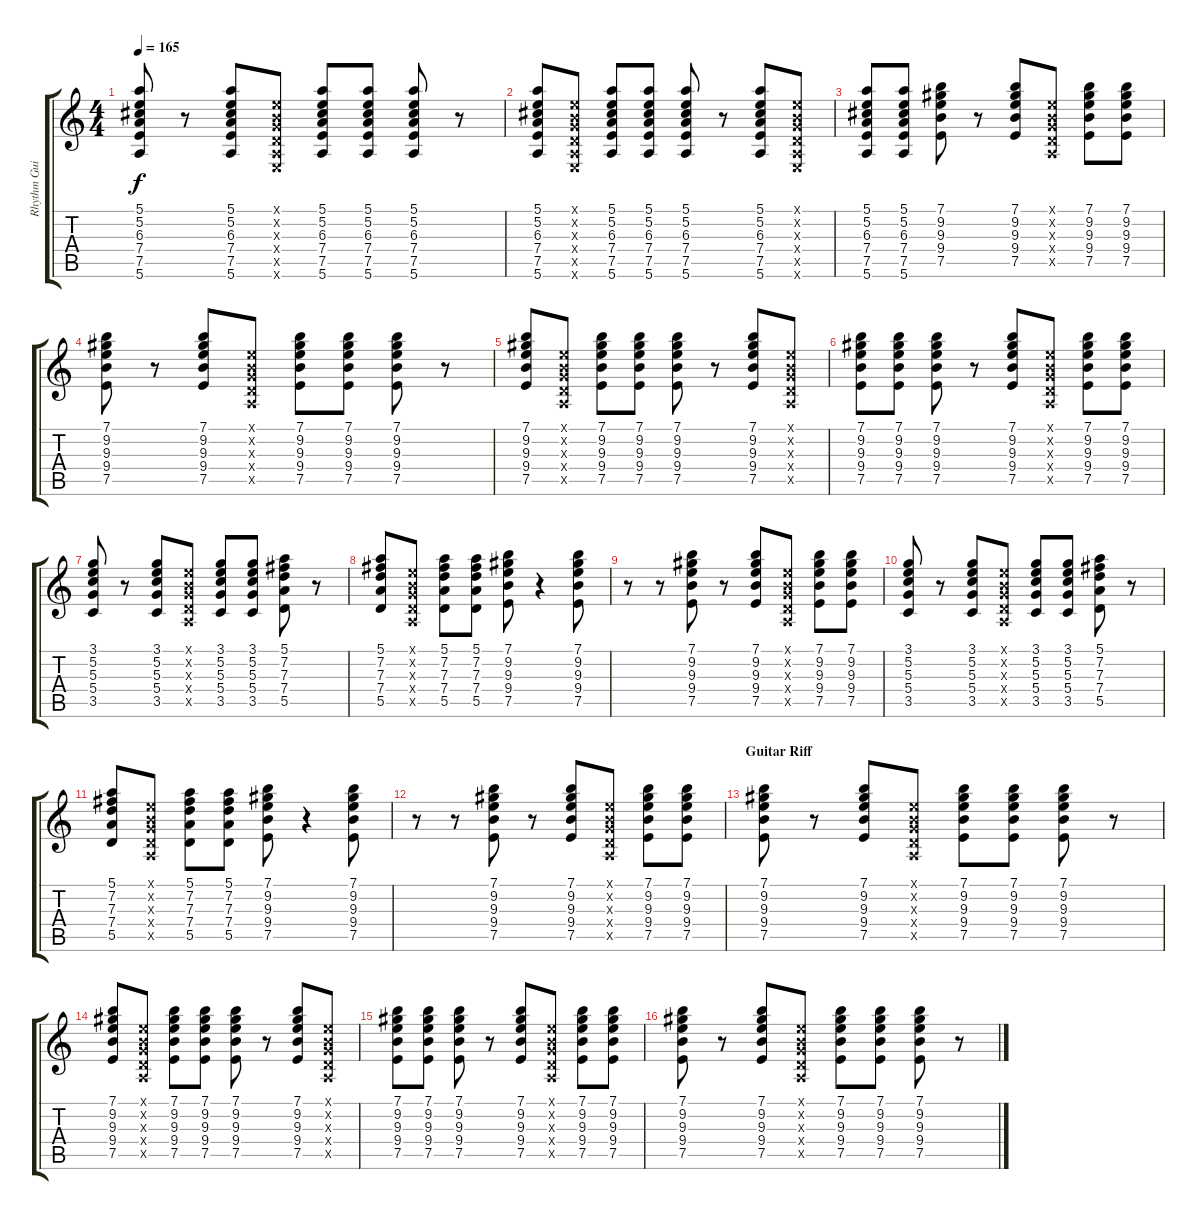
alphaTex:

\track ("Rhythm Guitar" "Rhythm Gui") {instrument acousticguitarsteel}
\staff {score tabs}
\tuning (E4 B3 G3 D3 A2 E2) {hide}
\ts (4 4)
\tempo 165
\clef g2
\ks c
(5.1 5.2 6.3 7.4 7.5 5.6).8{dy f} r.8 (5.1 5.2 6.3 7.4 7.5 5.6).8 (0.1{x} 0.2{x} 0.3{x} 0.4{x} 0.5{x} 0.6{x}).8 (5.1 5.2 6.3 7.4 7.5 5.6).8 (5.1 5.2 6.3 7.4 7.5 5.6).8 (5.1 5.2 6.3 7.4 7.5 5.6).8 r.8 |
(5.1 5.2 6.3 7.4 7.5 5.6).8 (0.1{x} 0.2{x} 0.3{x} 0.4{x} 0.5{x} 0.6{x}).8 (5.1 5.2 6.3 7.4 7.5 5.6).8 (5.1 5.2 6.3 7.4 7.5 5.6).8 (5.1 5.2 6.3 7.4 7.5 5.6).8 r.8 (5.1 5.2 6.3 7.4 7.5 5.6).8 (0.1{x} 0.2{x} 0.3{x} 0.4{x} 0.5{x} 0.6{x}).8 |
(5.1 5.2 6.3 7.4 7.5 5.6).8 (5.1 5.2 6.3 7.4 7.5 5.6).8 (7.1 9.2 9.3 9.4 7.5).8 r.8 (7.1 9.2 9.3 9.4 7.5).8 (0.1{x} 0.2{x} 0.3{x} 0.4{x} 0.5{x}).8 (7.1 9.2 9.3 9.4 7.5).8 (7.1 9.2 9.3 9.4 7.5).8 |
(7.1 9.2 9.3 9.4 7.5).8 r.8 (7.1 9.2 9.3 9.4 7.5).8 (0.1{x} 0.2{x} 0.3{x} 0.4{x} 0.5{x}).8 (7.1 9.2 9.3 9.4 7.5).8 (7.1 9.2 9.3 9.4 7.5).8 (7.1 9.2 9.3 9.4 7.5).8 r.8 |
(7.1 9.2 9.3 9.4 7.5).8 (0.1{x} 0.2{x} 0.3{x} 0.4{x} 0.5{x}).8 (7.1 9.2 9.3 9.4 7.5).8 (7.1 9.2 9.3 9.4 7.5).8 (7.1 9.2 9.3 9.4 7.5).8 r.8 (7.1 9.2 9.3 9.4 7.5).8 (0.1{x} 0.2{x} 0.3{x} 0.4{x} 0.5{x}).8 |
(7.1 9.2 9.3 9.4 7.5).8 (7.1 9.2 9.3 9.4 7.5).8 (7.1 9.2 9.3 9.4 7.5).8 r.8 (7.1 9.2 9.3 9.4 7.5).8 (0.1{x} 0.2{x} 0.3{x} 0.4{x} 0.5{x}).8 (7.1 9.2 9.3 9.4 7.5).8 (7.1 9.2 9.3 9.4 7.5).8 |
(3.1 5.2 5.3 5.4 3.5).8 r.8 (3.1 5.2 5.3 5.4 3.5).8 (0.1{x} 0.2{x} 0.3{x} 0.4{x} 0.5{x}).8 (3.1 5.2 5.3 5.4 3.5).8 (3.1 5.2 5.3 5.4 3.5).8 (5.1 7.2 7.3 7.4 5.5).8 r.8 |
(5.1 7.2 7.3 7.4 5.5).8 (0.1{x} 0.2{x} 0.3{x} 0.4{x} 0.5{x}).8 (5.1 7.2 7.3 7.4 5.5).8 (5.1 7.2 7.3 7.4 5.5).8 (7.1 9.2 9.3 9.4 7.5).8 r.4 (7.1 9.2 9.3 9.4 7.5).8 |
r.8 r.8 (7.1 9.2 9.3 9.4 7.5).8 r.8 (7.1 9.2 9.3 9.4 7.5).8 (0.1{x} 0.2{x} 0.3{x} 0.4{x} 0.5{x}).8 (7.1 9.2 9.3 9.4 7.5).8 (7.1 9.2 9.3 9.4 7.5).8 |
(3.1 5.2 5.3 5.4 3.5).8 r.8 (3.1 5.2 5.3 5.4 3.5).8 (0.1{x} 0.2{x} 0.3{x} 0.4{x} 0.5{x}).8 (3.1 5.2 5.3 5.4 3.5).8 (3.1 5.2 5.3 5.4 3.5).8 (5.1 7.2 7.3 7.4 5.5).8 r.8 |
(5.1 7.2 7.3 7.4 5.5).8 (0.1{x} 0.2{x} 0.3{x} 0.4{x} 0.5{x}).8 (5.1 7.2 7.3 7.4 5.5).8 (5.1 7.2 7.3 7.4 5.5).8 (7.1 9.2 9.3 9.4 7.5).8 r.4 (7.1 9.2 9.3 9.4 7.5).8 |
r.8 r.8 (7.1 9.2 9.3 9.4 7.5).8 r.8 (7.1 9.2 9.3 9.4 7.5).8 (0.1{x} 0.2{x} 0.3{x} 0.4{x} 0.5{x}).8 (7.1 9.2 9.3 9.4 7.5).8 (7.1 9.2 9.3 9.4 7.5).8 |
\section ("" "Guitar Riff")
(7.1 9.2 9.3 9.4 7.5).8 r.8 (7.1 9.2 9.3 9.4 7.5).8 (0.1{x} 0.2{x} 0.3{x} 0.4{x} 0.5{x}).8 (7.1 9.2 9.3 9.4 7.5).8 (7.1 9.2 9.3 9.4 7.5).8 (7.1 9.2 9.3 9.4 7.5).8 r.8 |
(7.1 9.2 9.3 9.4 7.5).8 (0.1{x} 0.2{x} 0.3{x} 0.4{x} 0.5{x}).8 (7.1 9.2 9.3 9.4 7.5).8 (7.1 9.2 9.3 9.4 7.5).8 (7.1 9.2 9.3 9.4 7.5).8 r.8 (7.1 9.2 9.3 9.4 7.5).8 (0.1{x} 0.2{x} 0.3{x} 0.4{x} 0.5{x}).8 |
(7.1 9.2 9.3 9.4 7.5).8 (7.1 9.2 9.3 9.4 7.5).8 (7.1 9.2 9.3 9.4 7.5).8 r.8 (7.1 9.2 9.3 9.4 7.5).8 (0.1{x} 0.2{x} 0.3{x} 0.4{x} 0.5{x}).8 (7.1 9.2 9.3 9.4 7.5).8 (7.1 9.2 9.3 9.4 7.5).8 |
(7.1 9.2 9.3 9.4 7.5).8 r.8 (7.1 9.2 9.3 9.4 7.5).8 (0.1{x} 0.2{x} 0.3{x} 0.4{x} 0.5{x}).8 (7.1 9.2 9.3 9.4 7.5).8 (7.1 9.2 9.3 9.4 7.5).8 (7.1 9.2 9.3 9.4 7.5).8 r.8
